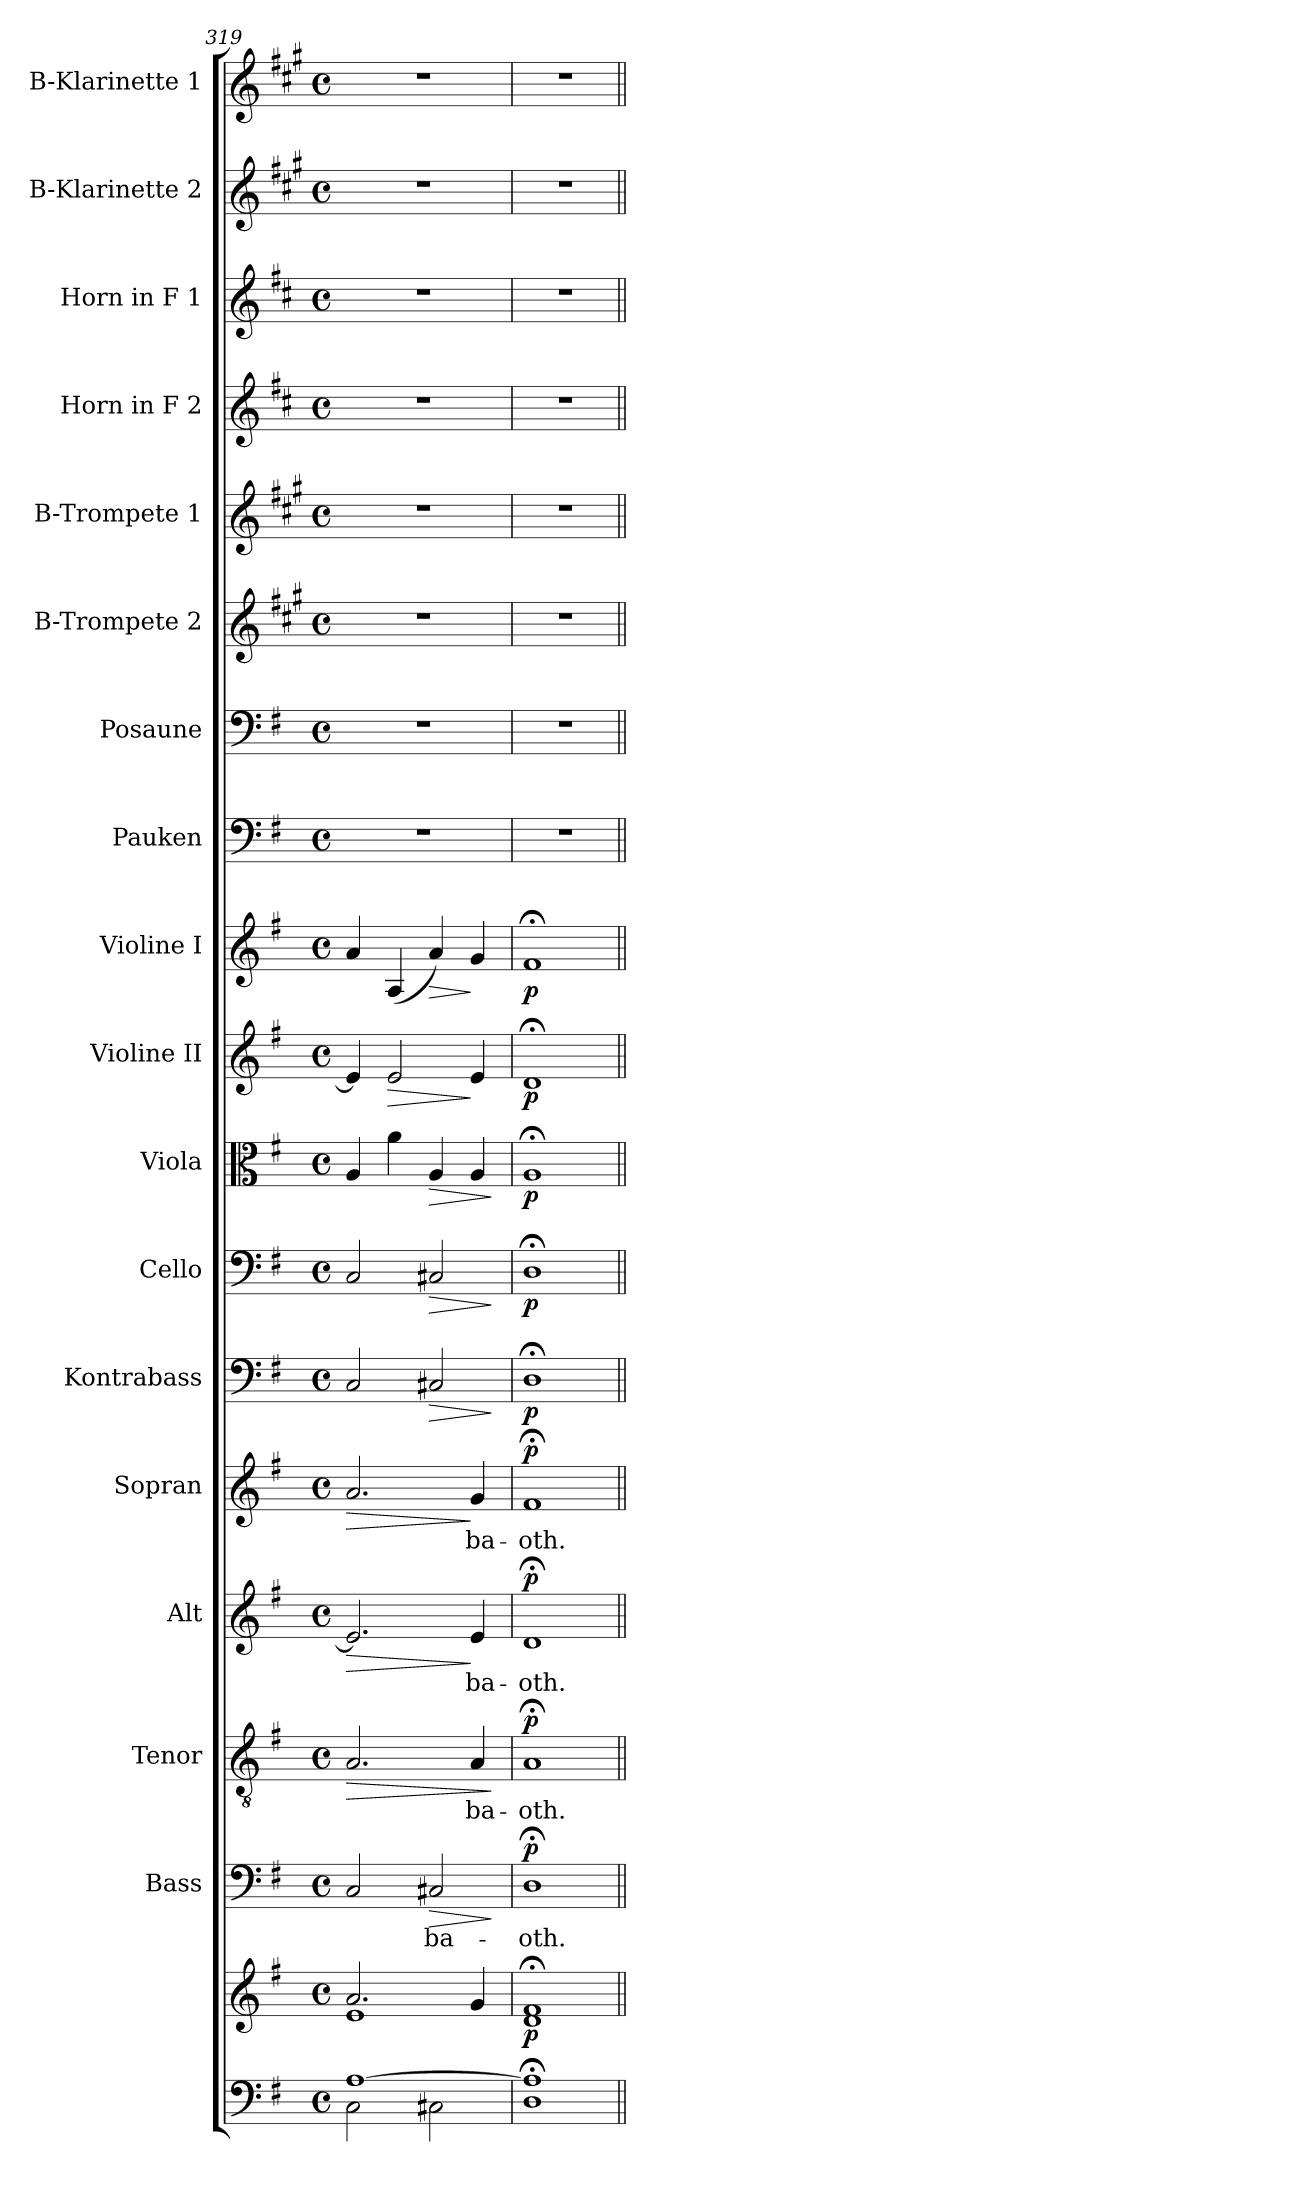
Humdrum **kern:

**kern	**kern	**dynam	**kern	**text	**dynam	**kern	**text	**dynam	**kern	**text	**dynam	**kern	**text	**dynam	**kern	**dynam	**kern	**dynam	**kern	**dynam	**kern	**dynam	**kern	**dynam	**kern	**kern	**kern	**kern	**kern	**kern	**kern	**kern
*part18	*part18	*part18	*part17	*part17	*part17	*part16	*part16	*part16	*part15	*part15	*part15	*part14	*part14	*part14	*part13	*part13	*part12	*part12	*part11	*part11	*part10	*part10	*part9	*part9	*part8	*part7	*part6	*part5	*part4	*part3	*part2	*part1
*staff19	*staff18	*staff18/19	*staff17	*staff17	*staff17	*staff16	*staff16	*staff16	*staff15	*staff15	*staff15	*staff14	*staff14	*staff14	*staff13	*staff13	*staff12	*staff12	*staff11	*staff11	*staff10	*staff10	*staff9	*staff9	*staff8	*staff7	*staff6	*staff5	*staff4	*staff3	*staff2	*staff1
*	*	*	*I"Bass	*	*	*I"Tenor	*	*	*I"Alt	*	*	*I"Sopran	*	*	*I"Kontrabass	*	*I"Cello	*	*I"Viola	*	*I"Violine II	*	*I"Violine I	*	*I"Pauken	*I"Posaune	*I"B-Trompete 2	*I"B-Trompete 1	*I"Horn in F 2	*I"Horn in F 1	*I"B-Klarinette 2	*I"B-Klarinette 1
*	*	*	*I'B.	*	*	*I'T.	*	*	*I'A.	*	*	*I'S.	*	*	*I'Kb.	*	*	*	*I'Vla.	*	*I'Vl. II	*	*I'Vl. I	*	*I'Pk.	*I'Pos.	*I'B Trp. 2	*I'B Trp. 1	*	*	*I'B Kl. 2	*I'B Kl. 1
!!LO:PB:g=z
*clefF4	*clefG2	*	*clefF4	*	*	*clefGv2	*	*	*clefG2	*	*	*clefG2	*	*	*clefF4	*	*clefF4	*	*clefC3	*	*clefG2	*	*clefG2	*	*clefF4	*clefF4	*clefG2	*clefG2	*clefG2	*clefG2	*clefG2	*clefG2
*	*	*	*	*	*	*	*	*	*	*	*	*	*	*	*ITrd7c12	*	*	*	*	*	*	*	*	*	*	*	*ITrd1c2	*ITrd1c2	*ITrd4c7	*ITrd4c7	*ITrd1c2	*ITrd1c2
*k[f#]	*k[f#]	*	*k[f#]	*	*	*k[f#]	*	*	*k[f#]	*	*	*k[f#]	*	*	*k[f#]	*	*k[f#]	*	*k[f#]	*	*k[f#]	*	*k[f#]	*	*k[f#]	*k[f#]	*k[f#]	*k[f#]	*k[f#]	*k[f#]	*k[f#]	*k[f#]
*G:	*G:	*	*G:	*	*	*G:	*	*	*G:	*	*	*G:	*	*	*G:	*	*G:	*	*G:	*	*G:	*	*G:	*	*G:	*G:	*G:	*G:	*G:	*G:	*G:	*G:
*M4/4	*M4/4	*	*M4/4	*	*	*M4/4	*	*	*M4/4	*	*	*M4/4	*	*	*M4/4	*	*M4/4	*	*M4/4	*	*M4/4	*	*M4/4	*	*M4/4	*M4/4	*M4/4	*M4/4	*M4/4	*M4/4	*M4/4	*M4/4
*met(c)	*met(c)	*	*met(c)	*	*	*met(c)	*	*	*met(c)	*	*	*met(c)	*	*	*met(c)	*	*met(c)	*	*met(c)	*	*met(c)	*	*met(c)	*	*met(c)	*met(c)	*met(c)	*met(c)	*met(c)	*met(c)	*met(c)	*met(c)
=319	=319	=319	=319	=319	=319	=319	=319	=319	=319	=319	=319	=319	=319	=319	=319	=319	=319	=319	=319	=319	=319	=319	=319	=319	=319	=319	=319	=319	=319	=319	=319	=319
*^	*^	*	*	*	*	*	*	*	*	*	*	*	*	*	*	*	*	*	*	*	*	*	*	*	*	*	*	*	*	*	*	*
!	!	!	!	!	!	!	!	!	!	!LO:HP:b	!	!	!LO:HP:b	!	!	!LO:HP:b	!	!	!	!	!	!	!	!	!	!	!	!	!	!	!	!	!	!
[>1A	2C\	2.a/	1e	.	2C/	.	.	2.A/	.	>	2.e/]	.	>	2.a/	.	>	2CC/	.	2C/	.	4A/	.	4e/]	.	4a/	.	1r	1r	1r	1r	1r	1r	1r	1r
!	!	!	!	!	!	!	!	!	!	!	!	!	!	!	!	!	!	!	!	!	!	!	!	!LO:HP:b	!	!	!	!	!	!	!	!	!	!
.	.	.	.	.	.	.	.	.	.	.	.	.	.	.	.	.	.	.	.	.	4a\	.	2e/	>	(<4A/	.	.	.	.	.	.	.	.	.
!	!	!	!	!	!	!LO:LY:b	!LO:HP:b	!	!	!	!	!	!	!	!	!	!	!LO:HP:b	!	!LO:HP:b	!	!LO:HP:b	!	!	!	!LO:HP:b	!	!	!	!	!	!	!	!
.	2C#X\	.	.	.	2C#X/	-ba-	>	.	.	.	.	.	.	.	.	.	2CC#X/	>	2C#X/	>	4A/	>	.	.	4a/)	>	.	.	.	.	.	.	.	.
!	!	!	!	!	!	!	!	!	!LO:LY:b	!	!	!LO:LY:b	!	!	!LO:LY:b	!	!	!	!	!	!	!	!	!	!	!	!	!	!	!	!	!	!	!
.	.	4g/	.	.	.	.	.	4A/	-ba-	.	4e/	-ba-	]	4g/	-ba-	]	.	.	.	.	4A/	.	4e/	]	4g/	]	.	.	.	.	.	.	.	.
*v	*v	*	*	*	*	*	*	*	*	*	*	*	*	*	*	*	*	*	*	*	*	*	*	*	*	*	*	*	*	*	*	*	*	*
*	*v	*v	*	*	*	*	*	*	*	*	*	*	*	*	*	*	*	*	*	*	*	*	*	*	*	*	*	*	*	*	*	*	*
.	.	.	.	.	]	.	.	]	.	.	.	.	.	.	.	]	.	]	.	]	.	.	.	.	.	.	.	.	.	.	.	.
=320	=320	=320	=320	=320	=320	=320	=320	=320	=320	=320	=320	=320	=320	=320	=320	=320	=320	=320	=320	=320	=320	=320	=320	=320	=320	=320	=320	=320	=320	=320	=320	=320
*^	*^	*	*	*	*	*	*	*	*	*	*	*	*	*	*	*	*	*	*	*	*	*	*	*	*	*	*	*	*	*	*	*
!	!	!	!	!LO:DY:b	!	!LO:LY:b	!LO:DY:a	!	!LO:LY:b	!LO:DY:a	!	!LO:LY:b	!LO:DY:a	!	!LO:LY:b	!LO:DY:a	!	!LO:DY:b	!	!LO:DY:b	!	!LO:DY:b	!	!LO:DY:b	!	!LO:DY:b	!	!	!	!	!	!	!	!
1A;]	1D	1f#;<	1d	p	1D;<	-oth.	p	1A;<	-oth.	p	1d;<	-oth.	p	1f#;<	-oth.	p	1DD;<	p	1D;<	p	1A;<	p	1d;<	p	1f#;<	p	1r	1r	1r	1r	1r	1r	1r	1r
*v	*v	*	*	*	*	*	*	*	*	*	*	*	*	*	*	*	*	*	*	*	*	*	*	*	*	*	*	*	*	*	*	*	*	*
*	*v	*v	*	*	*	*	*	*	*	*	*	*	*	*	*	*	*	*	*	*	*	*	*	*	*	*	*	*	*	*	*	*	*
=||	=||	=||	=||	=||	=||	=||	=||	=||	=||	=||	=||	=||	=||	=||	=||	=||	=||	=||	=||	=||	=||	=||	=||	=||	=||	=||	=||	=||	=||	=||	=||	=||
*-	*-	*-	*-	*-	*-	*-	*-	*-	*-	*-	*-	*-	*-	*-	*-	*-	*-	*-	*-	*-	*-	*-	*-	*-	*-	*-	*-	*-	*-	*-	*-	*-
